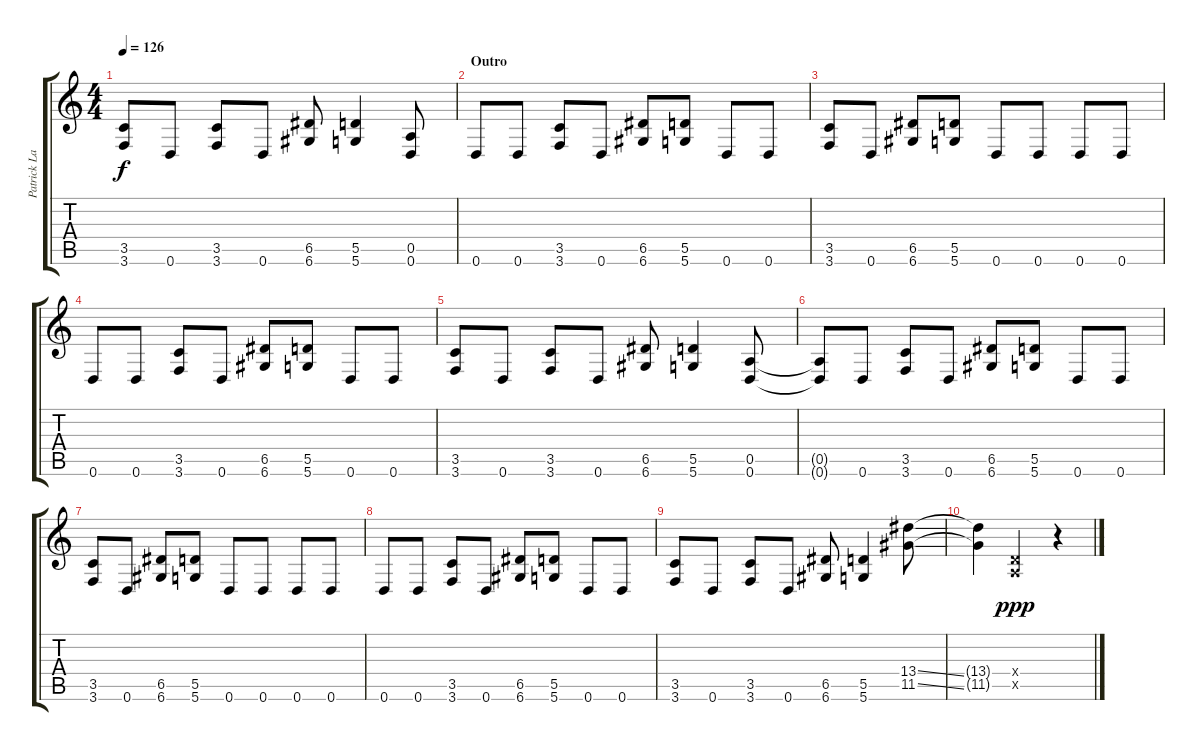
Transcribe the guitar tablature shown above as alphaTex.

\track ("Patrick Lachman" "Patrick La") {instrument distortionguitar}
\staff {score tabs}
\tuning (E4 B3 G3 D3 A2 D2) {hide}
\ts (4 4)
\tempo 126
\clef g2
\ks c
(3.5 3.6).8{dy f} 0.6.8 (3.5 3.6).8 0.6.8 (6.5 6.6).8 (5.5 5.6).4 (0.5 0.6).8 |
\section ("" "Outro")
0.6.8 0.6.8 (3.5 3.6).8 0.6.8 (6.5 6.6).8 (5.5 5.6).8 0.6.8 0.6.8 |
(3.5 3.6).8 0.6.8 (6.5 6.6).8 (5.5 5.6).8 0.6.8 0.6.8 0.6.8 0.6.8 |
0.6.8 0.6.8 (3.5 3.6).8 0.6.8 (6.5 6.6).8 (5.5 5.6).8 0.6.8 0.6.8 |
(3.5 3.6).8 0.6.8 (3.5 3.6).8 0.6.8 (6.5 6.6).8 (5.5 5.6).4 (0.5 0.6).8 |
(0.5{t} 0.6{t}).8 0.6.8 (3.5 3.6).8 0.6.8 (6.5 6.6).8 (5.5 5.6).8 0.6.8 0.6.8 |
(3.5 3.6).8 0.6.8 (6.5 6.6).8 (5.5 5.6).8 0.6.8 0.6.8 0.6.8 0.6.8 |
0.6.8 0.6.8 (3.5 3.6).8 0.6.8 (6.5 6.6).8 (5.5 5.6).8 0.6.8 0.6.8 |
(3.5 3.6).8 0.6.8 (3.5 3.6).8 0.6.8 (6.5 6.6).8 (5.5 5.6).4 (13.4{ss} 11.5{ss}).8 |
(13.4{t} 11.5{t}).4 (0.4{x} 0.5{x}).2{dy ppp} r.4
